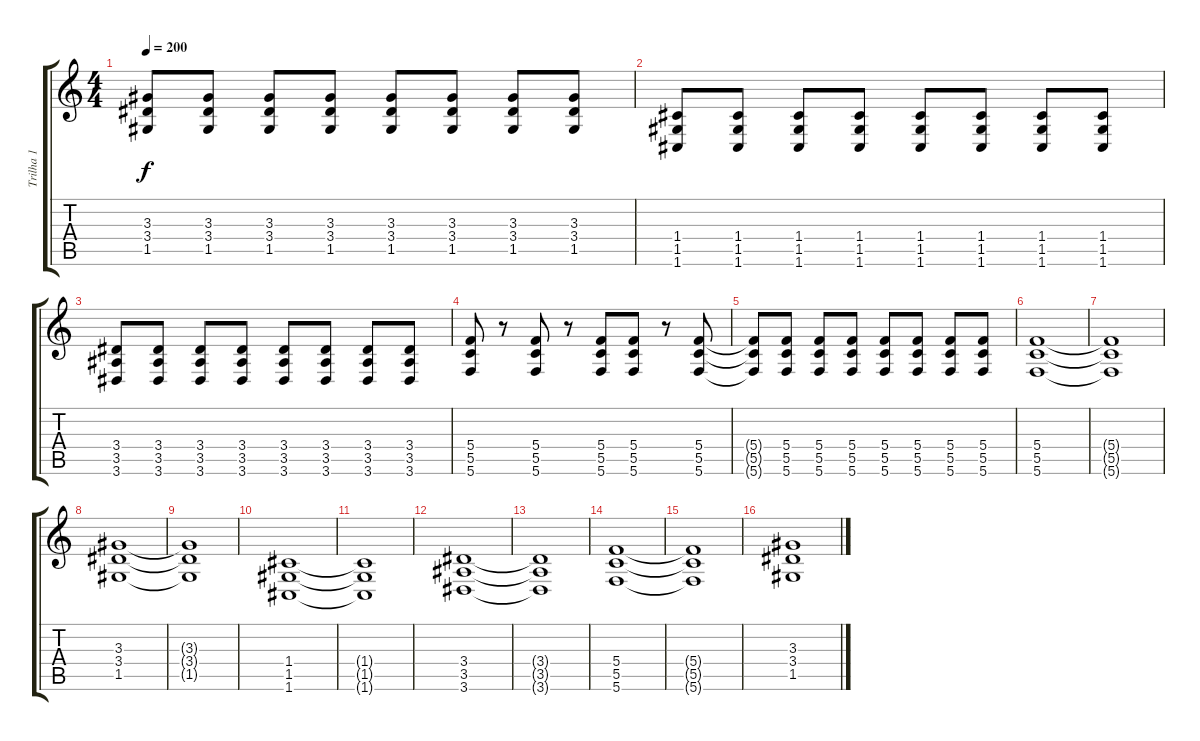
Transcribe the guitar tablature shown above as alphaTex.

\track ("Trilha 1" "Trilha 1") {instrument overdrivenguitar}
\staff {score tabs}
\tuning (D4 A3 F3 C3 G2 C2) {hide}
\ts (4 4)
\tempo 200
\clef g2
\ks c
(3.3 3.4 1.5).8{dy f} (3.3 3.4 1.5).8 (3.3 3.4 1.5).8 (3.3 3.4 1.5).8 (3.3 3.4 1.5).8 (3.3 3.4 1.5).8 (3.3 3.4 1.5).8 (3.3 3.4 1.5).8 |
(1.4 1.5 1.6).8 (1.4 1.5 1.6).8 (1.4 1.5 1.6).8 (1.4 1.5 1.6).8 (1.4 1.5 1.6).8 (1.4 1.5 1.6).8 (1.4 1.5 1.6).8 (1.4 1.5 1.6).8 |
(3.4 3.5 3.6).8 (3.4 3.5 3.6).8 (3.4 3.5 3.6).8 (3.4 3.5 3.6).8 (3.4 3.5 3.6).8 (3.4 3.5 3.6).8 (3.4 3.5 3.6).8 (3.4 3.5 3.6).8 |
(5.4 5.5 5.6).8 r.8 (5.4 5.5 5.6).8 r.8 (5.4 5.5 5.6).8 (5.4 5.5 5.6).8 r.8 (5.4 5.5 5.6).8 |
(5.4{t} 5.5{t} 5.6{t}).8 (5.4 5.5 5.6).8 (5.4 5.5 5.6).8 (5.4 5.5 5.6).8 (5.4 5.5 5.6).8 (5.4 5.5 5.6).8 (5.4 5.5 5.6).8 (5.4 5.5 5.6).8 |
(5.4 5.5 5.6).1 |
(5.4{t} 5.5{t} 5.6{t}).1 |
(3.3 3.4 1.5).1 |
(3.3{t} 3.4{t} 1.5{t}).1 |
(1.4 1.5 1.6).1 |
(1.4{t} 1.5{t} 1.6{t}).1 |
(3.4 3.5 3.6).1 |
(3.4{t} 3.5{t} 3.6{t}).1 |
(5.4 5.5 5.6).1 |
(5.4{t} 5.5{t} 5.6{t}).1 |
(3.3 3.4 1.5).1
